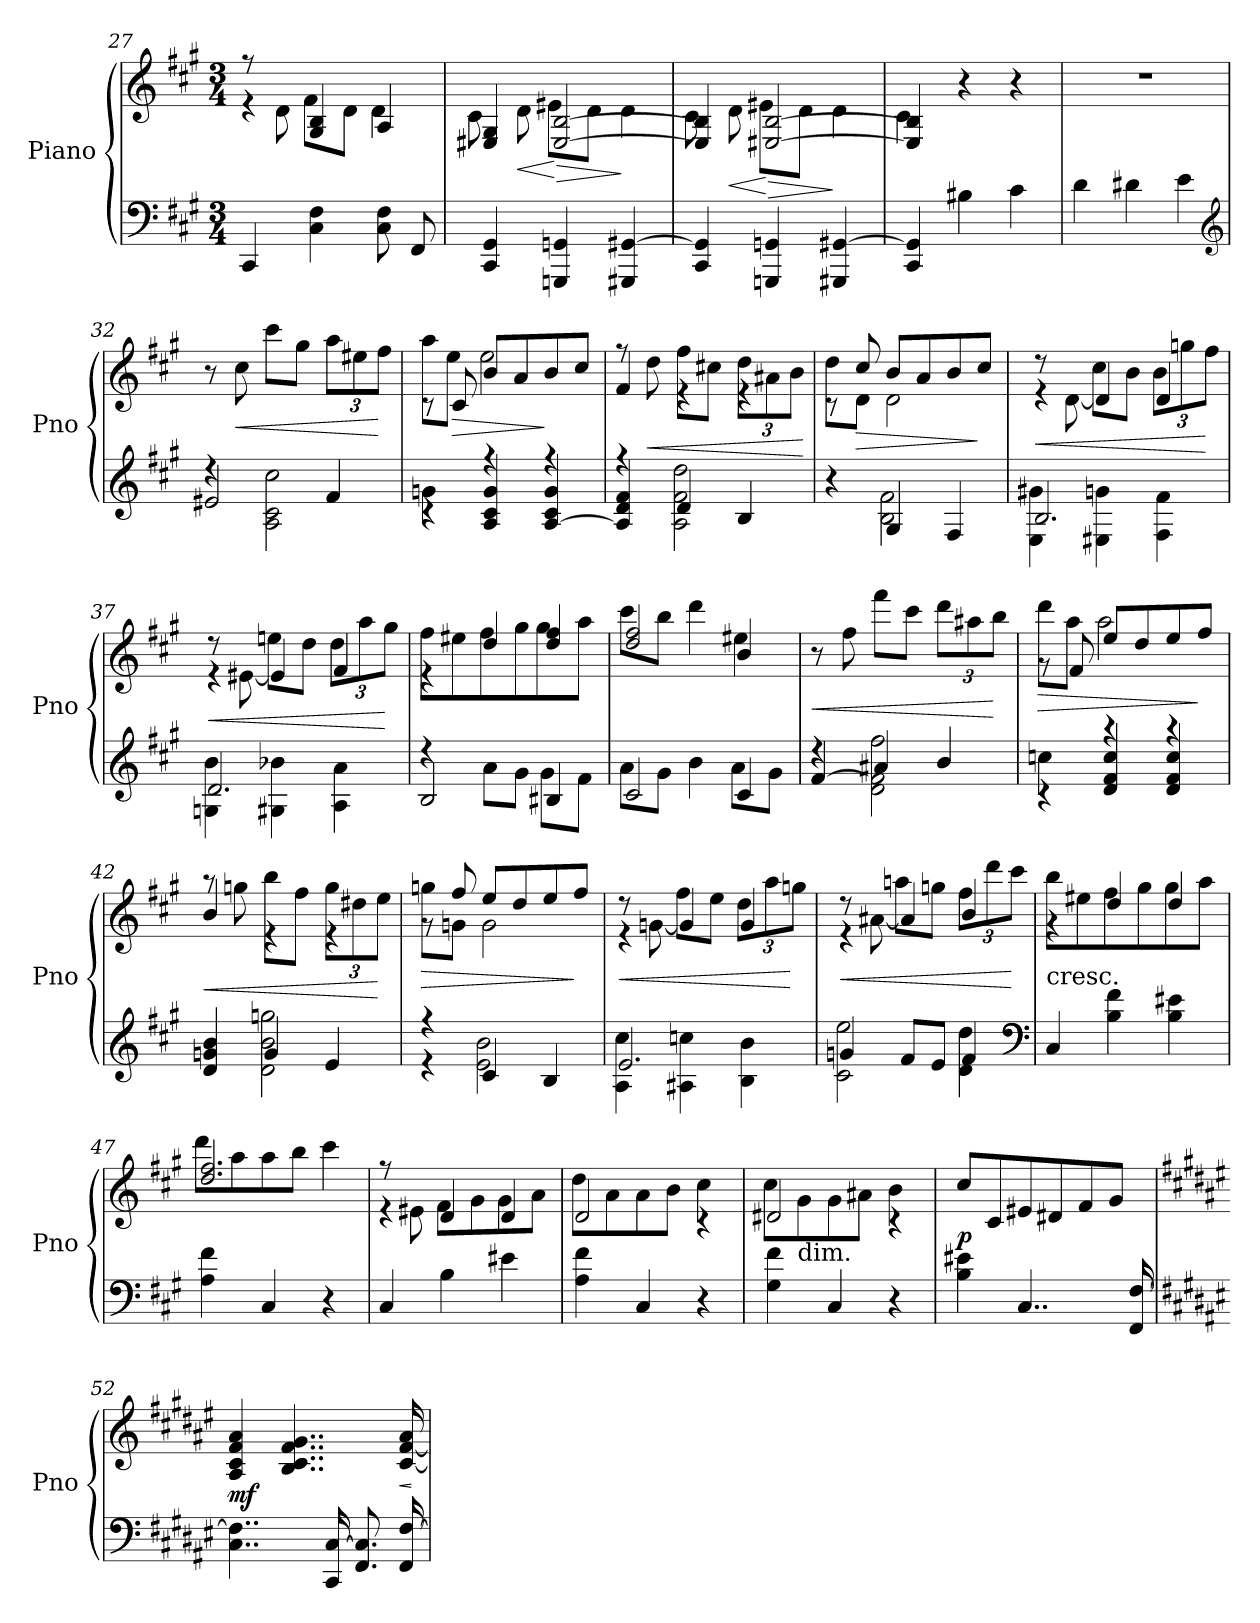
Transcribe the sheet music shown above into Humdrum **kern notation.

**kern	**kern	**dynam
*part1	*part1	*part1
*staff2	*staff1	*staff1/2
*I"Piano	*	*
*I'Pno	*	*
*clefF4	*clefG2	*
*k[f#c#g#]	*k[f#c#g#]	*
*f#:	*f#:	*
*M3/4	*M3/4	*
=27	=27	=27
*	*^	*
4CC#	4re	8rff	.
.	.	8d	.
4C# 4F#	4G# 4B	8f#L	.
.	.	8dJ	.
8C# 8F#	4A	4d	.
8FF#	.	.	.
=28	=28	=28	=28
4CC# 4GG#	4E#X 4G#	8c#	.
.	.	8d	<
4GGGn 4GGn	[2E# [2B	8e#XL	[ >
.	.	8dJ	.
4GGG#X [4GG#X	.	4d	]
=29	=29	=29	=29
4CC# 4GG#]	4E#] 4B]	8c#	.
.	.	8d	<
4GGGn 4GGn	[2E#X [2B	8e#XL	[ >
.	.	8dJ	.
4GGG#X [4GG#X	.	4d	]
=30	=30	=30	=30
4CC# 4GG#]	4E#] 4B]	4c#	.
4B#X	4ryy	4r	.
4c#	4ryy	4r	.
*	*v	*v	*
=31	=31	=31
4d	2.r	.
4d#X	.	.
4e	.	.
*clefG2	*	*
=32	=32	=32
*^	*	*
2e#X	4rdd	8r	.
.	.	8cc#	<
.	2A 2c# 2cc#	8ccc#L	.
.	.	8gg#J	.
4f#	.	12aaL	.
.	.	12ee#X	.
.	.	12ff#J	[
=33	=33	=33	=33
*	*	*^	*
4rc	4gn	8rc	8aaL	.
.	.	8c#	8eeJ	>
4A 4c# 4g	4rff	8bL	2ee	.
.	.	8a	.	.
[4A 4c# 4g	4rff	8b	.	]
.	.	8cc#J	.	.
=34	=34	=34	=34	=34
4A] 4d 4f#	4rff	4f#	8rff	.
.	.	.	8dd	<
4d	2A 2f# 2dd	4re	8ff#L	.
.	.	.	8cc#XJ	.
4B	.	4re	12ddL	.
.	.	.	12a#X	.
.	.	.	12bJ	.
*v	*v	*	*	*
*	*v	*v	*
.	.	[
=35	=35	=35
*^	*^	*
4ryy	4r	8rc	8ddL	.
.	.	8cc#	8dJ	>
4G#	2B 2f#	8bL	2d	.
.	.	8a	.	.
4F#	.	8b	.	.
.	.	8cc#J	.	]
=36	=36	=36	=36	=36
2.B	4E 4g#X	4re	8rdd	<
.	.	.	[8d	.
.	4E#X 4gn	4d]	8cc#L	.
.	.	.	8bJ	.
.	4F# 4f#	4d	12bL	.
.	.	.	12ggn	.
.	.	.	12ff#J	[
=37	=37	=37	=37	=37
2.d	4Gn 4b	4re	8rdd	<
.	.	.	[8e#X	.
.	4G#X 4b-X	4e#]	8eenL	.
.	.	.	8ddJ	.
.	4A 4a	4f#	12ddL	.
.	.	.	12aa	.
.	.	.	12gg#J	[
=38	=38	=38	=38	=38
2B	4rdd	4re	8ff#L	.
.	.	.	8ee#X	.
.	8aL	4dd	8ff#	.
.	8g#J	.	8gg#	.
4B#X	8g#L	4dd 4ff#	8gg#	.
.	8f#J	.	8aaJ	.
=39	=39	=39	=39	=39
2c#	8aL	2dd 2ff#	8ccc#L	.
.	8g#J	.	8bbJ	.
.	4b	.	4ddd	.
4c#	8aL	4b	4ee#X	.
.	8g#J	.	.	.
*	*	*v	*v	*
=40	=40	=40	=40
[4f#	4rdd	8r	<
.	.	8ff#	.
4a#X	2d 2f#] 2ff#	8fff#L	.
.	.	8ccc#J	.
4b	.	12dddL	.
.	.	12aa#X	.
.	.	12bbJ	[
=41	=41	=41	=41
*	*	*^	*
4rc	4ccn	8rg	8dddL	>
.	.	8f#	8aaJ	.
4d 4f# 4cc	4raa	8eeL	2aa	.
.	.	8dd	.	.
4d 4f# 4cc	4raa	8ee	.	.
.	.	8ff#J	.	]
=42	=42	=42	=42	=42
4d 4gn 4b	4ryy	4b	8raa	<
.	.	.	8ggn	.
4g	2d 2b 2ggn	4re	8bbL	.
.	.	.	8ff#J	.
4e	.	4re	12ggL	.
.	.	.	12dd#X	.
.	.	.	12eeJ	[
=43	=43	=43	=43	=43
4re	4rff	8rg	8ggnL	>
.	.	8ff#	8gnJ	.
4c#	2e 2b	8eeL	2g	.
.	.	8dd	.	.
4B	.	8ee	.	.
.	.	8ff#J	.	]
=44	=44	=44	=44	=44
2.e	4A 4cc#	4re	8rdd	<
.	.	.	[8gn	.
.	4A#X 4ccn	4g]	8ff#L	.
.	.	.	8eeJ	.
.	4B 4b	4g	12ddL	.
.	.	.	12aa	.
.	.	.	12ggnJ	[
=45	=45	=45	=45	=45
4gn	2c# 2ee	4re	8rdd	<
.	.	.	[8a#X	.
8f#L	.	4a#]	8aanL	.
8eJ	.	.	8ggnJ	.
4f#	4d 4dd	4b	12ff#L	.
.	.	.	12ddd	.
.	.	.	12ccc#J	[
*v	*v	*	*	*
*clefF4	*	*	*
=46	=46	=46	=46
!	!LO:TX:c:t=cresc.	!	!
4C#	4rg	8bbL	.
.	.	8ee#X	.
4B 4f#	4dd	8ff#	.
.	.	8gg#	.
4B 4e#X	4dd	8gg#	.
.	.	8aaJ	.
=47	=47	=47	=47
4A 4f#	2.dd 2.ff#	8dddL	.
.	.	8aa	.
4C#	.	8aa	.
.	.	8bbJ	.
4r	.	4ccc#	.
=48	=48	=48	=48
4C#	4re	8rff	.
.	.	8e#X	.
4B	4d	8f#L	.
.	.	8g#	.
4e#X	4d	8g#	.
.	.	8aJ	.
=49	=49	=49	=49
4A 4f#	2d	8ddL	.
.	.	8a	.
4C#	.	8a	.
.	.	8bJ	.
4r	4rc	4cc#	.
=50	=50	=50	=50
4G# 4f#	2d#X	8cc#L	.
!	!	!LO:TX:c:t=dim.	!
.	.	8g#	.
4C#	.	8g#	.
.	.	8a#XJ	.
4r	4rc	4b	.
*	*v	*v	*
=51	=51	=51
4B 4e#X	8cc#L	p
.	8c#	.
4..C#	8e#X	.
.	8d#X	.
.	8f#	.
.	8g#J	.
16FF# [16F#	.	.
=52	=52	=52
*k[f#c#g#d#a#e#]	*k[f#c#g#d#a#e#]	*
4..C# 4..F#]	4A# 4c# 4f# 4a#	mf
.	4..B 4..c# 4..f# 4..g#	.
16CC# [16C#	.	.
8.FF# 8.C#]	.	.
16FF# [16F#	[16c# [16f# 16a#	<
.	.	[
=	=	=
*-	*-	*-
